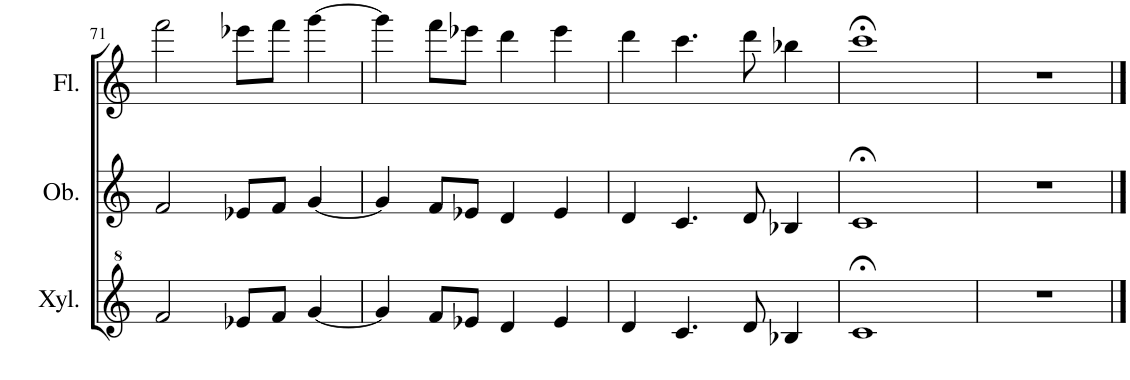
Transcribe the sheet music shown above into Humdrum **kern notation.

**kern	**kern	**kern
*part3	*part2	*part1
*staff3	*staff2	*staff1
*I"Xylophone	*I"Oboe	*I"Flute
*I'Xyl.	*I'Ob.	*I'Fl.
!!LO:PB:g=z
*clefG^2	*clefG2	*clefG2
*k[]	*k[]	*k[]
*M4/4	*M4/4	*M4/4
=71	=71	=71
2ff/	2f/	2fff\
8ee-X/L	8e-X/L	8eee-X\L
8ff/J	8f/J	8fff\J
[4gg/	[4g/	[4ggg\
=72	=72	=72
4gg/]	4g/]	4ggg\]
8ff/L	8f/L	8fff\L
8ee-X/J	8e-X/J	8eee-X\J
4dd/	4d/	4ddd\
4ee-/	4e-/	4eee-\
=73	=73	=73
4dd/	4d/	4ddd\
4.cc/	4.c/	4.ccc\
8dd/	8d/	8ddd\
4b-X/	4B-X/	4bb-X\
=74	=74	=74
1cc;<	1c;<	1ccc;<
=75	=75	=75
1r	1r	1r
==	==	==
*-	*-	*-
